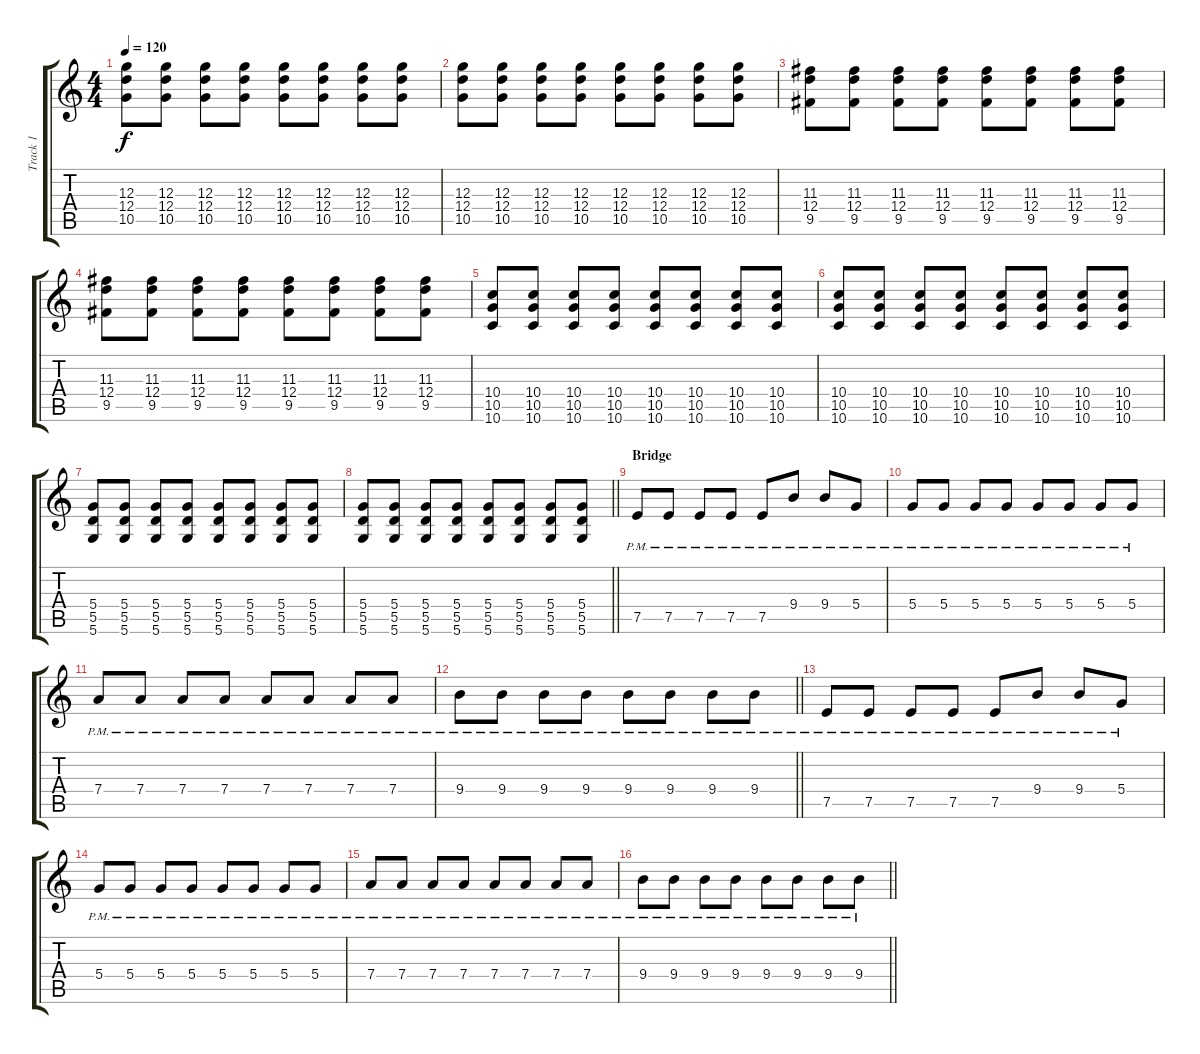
\track ("Track 1" "Track 1") {instrument distortionguitar}
\staff {score tabs}
\tuning (E4 B3 G3 D3 A2 D2) {hide}
\ts (4 4)
\tempo 120
\clef g2
\ks c
(12.3 12.4 10.5).8{dy f} (12.3 12.4 10.5).8 (12.3 12.4 10.5).8 (12.3 12.4 10.5).8 (12.3 12.4 10.5).8 (12.3 12.4 10.5).8 (12.3 12.4 10.5).8 (12.3 12.4 10.5).8 |
(12.3 12.4 10.5).8 (12.3 12.4 10.5).8 (12.3 12.4 10.5).8 (12.3 12.4 10.5).8 (12.3 12.4 10.5).8 (12.3 12.4 10.5).8 (12.3 12.4 10.5).8 (12.3 12.4 10.5).8 |
(11.3 12.4 9.5).8 (11.3 12.4 9.5).8 (11.3 12.4 9.5).8 (11.3 12.4 9.5).8 (11.3 12.4 9.5).8 (11.3 12.4 9.5).8 (11.3 12.4 9.5).8 (11.3 12.4 9.5).8 |
(11.3 12.4 9.5).8 (11.3 12.4 9.5).8 (11.3 12.4 9.5).8 (11.3 12.4 9.5).8 (11.3 12.4 9.5).8 (11.3 12.4 9.5).8 (11.3 12.4 9.5).8 (11.3 12.4 9.5).8 |
(10.4 10.5 10.6).8 (10.4 10.5 10.6).8 (10.4 10.5 10.6).8 (10.4 10.5 10.6).8 (10.4 10.5 10.6).8 (10.4 10.5 10.6).8 (10.4 10.5 10.6).8 (10.4 10.5 10.6).8 |
(10.4 10.5 10.6).8 (10.4 10.5 10.6).8 (10.4 10.5 10.6).8 (10.4 10.5 10.6).8 (10.4 10.5 10.6).8 (10.4 10.5 10.6).8 (10.4 10.5 10.6).8 (10.4 10.5 10.6).8 |
(5.4 5.5 5.6).8 (5.4 5.5 5.6).8 (5.4 5.5 5.6).8 (5.4 5.5 5.6).8 (5.4 5.5 5.6).8 (5.4 5.5 5.6).8 (5.4 5.5 5.6).8 (5.4 5.5 5.6).8 |
\barLineRight lightlight
(5.4 5.5 5.6).8 (5.4 5.5 5.6).8 (5.4 5.5 5.6).8 (5.4 5.5 5.6).8 (5.4 5.5 5.6).8 (5.4 5.5 5.6).8 (5.4 5.5 5.6).8 (5.4 5.5 5.6).8 |
\section ("" "Bridge")
7.5{pm}.8 7.5{pm}.8 7.5{pm}.8 7.5{pm}.8 7.5{pm}.8 9.4{pm}.8 9.4{pm}.8 5.4{pm}.8 |
5.4{pm}.8 5.4{pm}.8 5.4{pm}.8 5.4{pm}.8 5.4{pm}.8 5.4{pm}.8 5.4{pm}.8 5.4{pm}.8 |
7.4{pm}.8 7.4{pm}.8 7.4{pm}.8 7.4{pm}.8 7.4{pm}.8 7.4{pm}.8 7.4{pm}.8 7.4{pm}.8 |
\barLineRight lightlight
9.4{pm}.8 9.4{pm}.8 9.4{pm}.8 9.4{pm}.8 9.4{pm}.8 9.4{pm}.8 9.4{pm}.8 9.4{pm}.8 |
7.5{pm}.8 7.5{pm}.8 7.5{pm}.8 7.5{pm}.8 7.5{pm}.8 9.4{pm}.8 9.4{pm}.8 5.4{pm}.8 |
5.4{pm}.8 5.4{pm}.8 5.4{pm}.8 5.4{pm}.8 5.4{pm}.8 5.4{pm}.8 5.4{pm}.8 5.4{pm}.8 |
7.4{pm}.8 7.4{pm}.8 7.4{pm}.8 7.4{pm}.8 7.4{pm}.8 7.4{pm}.8 7.4{pm}.8 7.4{pm}.8 |
\barLineRight lightlight
9.4{pm}.8 9.4{pm}.8 9.4{pm}.8 9.4{pm}.8 9.4{pm}.8 9.4{pm}.8 9.4{pm}.8 9.4{pm}.8
